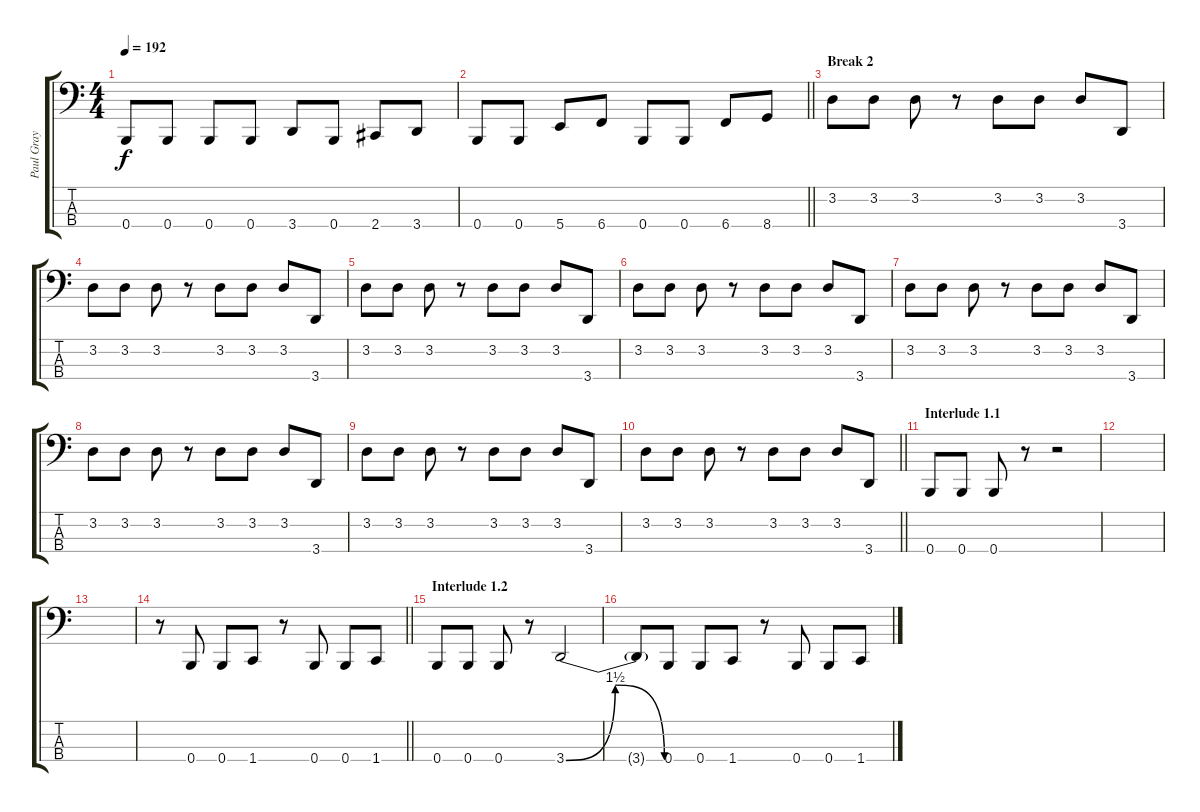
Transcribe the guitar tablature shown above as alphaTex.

\track ("Paul Gray" "Paul Gray") {instrument electricbasspick}
\staff {score tabs}
\tuning (E2 B1 Gb1 B0) {hide}
\ts (4 4)
\tempo 192
\clef f4
\ks c
0.4.8{dy f} 0.4.8 0.4.8 0.4.8 3.4.8 0.4.8 2.4.8 3.4.8 |
\barLineRight lightlight
0.4.8 0.4.8 5.4.8 6.4.8 0.4.8 0.4.8 6.4.8 8.4.8 |
\section ("" "Break 2")
3.2.8 3.2.8 3.2.8 r.8 3.2.8 3.2.8 3.2.8 3.4.8 |
3.2.8 3.2.8 3.2.8 r.8 3.2.8 3.2.8 3.2.8 3.4.8 |
3.2.8 3.2.8 3.2.8 r.8 3.2.8 3.2.8 3.2.8 3.4.8 |
3.2.8 3.2.8 3.2.8 r.8 3.2.8 3.2.8 3.2.8 3.4.8 |
3.2.8 3.2.8 3.2.8 r.8 3.2.8 3.2.8 3.2.8 3.4.8 |
3.2.8 3.2.8 3.2.8 r.8 3.2.8 3.2.8 3.2.8 3.4.8 |
3.2.8 3.2.8 3.2.8 r.8 3.2.8 3.2.8 3.2.8 3.4.8 |
\barLineRight lightlight
3.2.8 3.2.8 3.2.8 r.8 3.2.8 3.2.8 3.2.8 3.4.8 |
\section ("" "Interlude 1.1")
0.4.8 0.4.8 0.4.8 r.8 r.2 |
|
|
\barLineRight lightlight
r.8 0.4.8 0.4.8 1.4.8 r.8 0.4.8 0.4.8 1.4.8 |
\section ("" "Interlude 1.2")
0.4.8 0.4.8 0.4.8 r.8 3.4{be (bendrelease 0 0 15 6 45 6 60 0)}.2 |
3.4{t}.8 0.4.8 0.4.8 1.4.8 r.8 0.4.8 0.4.8 1.4.8
